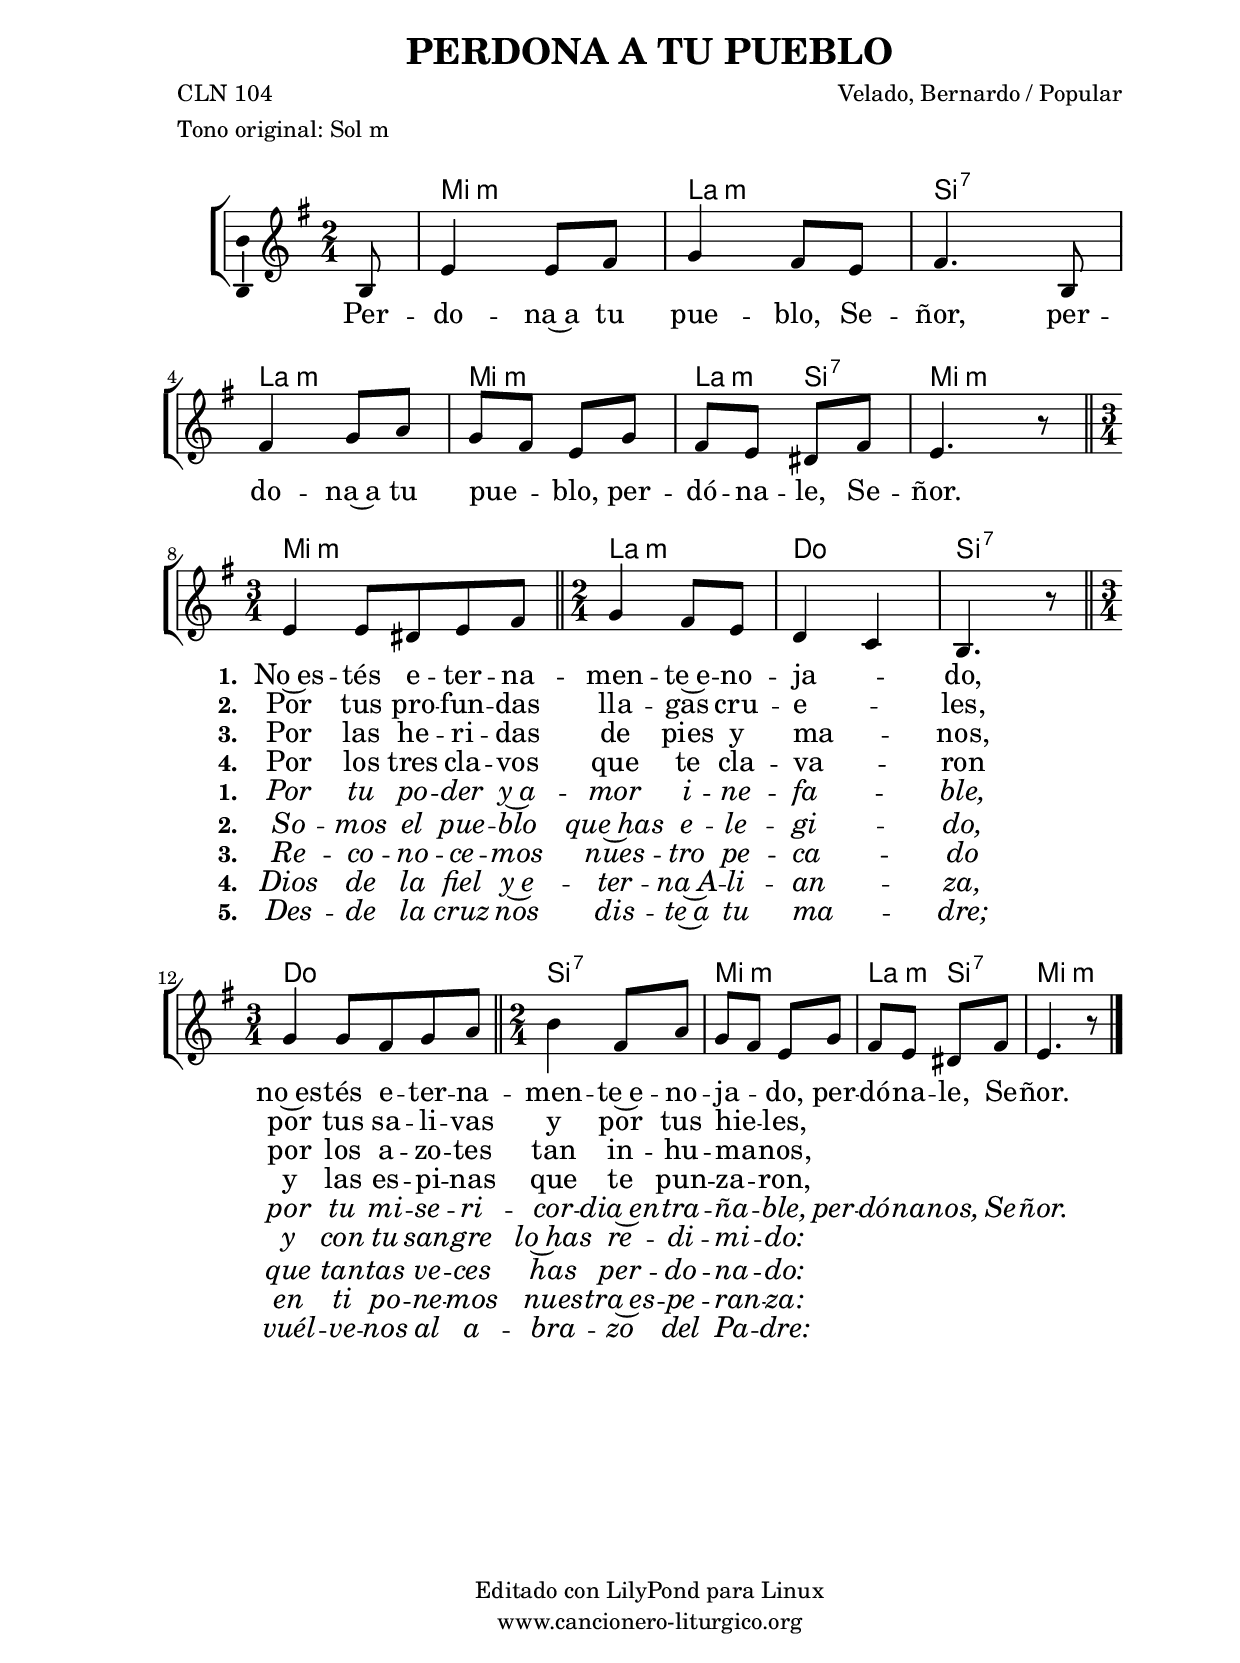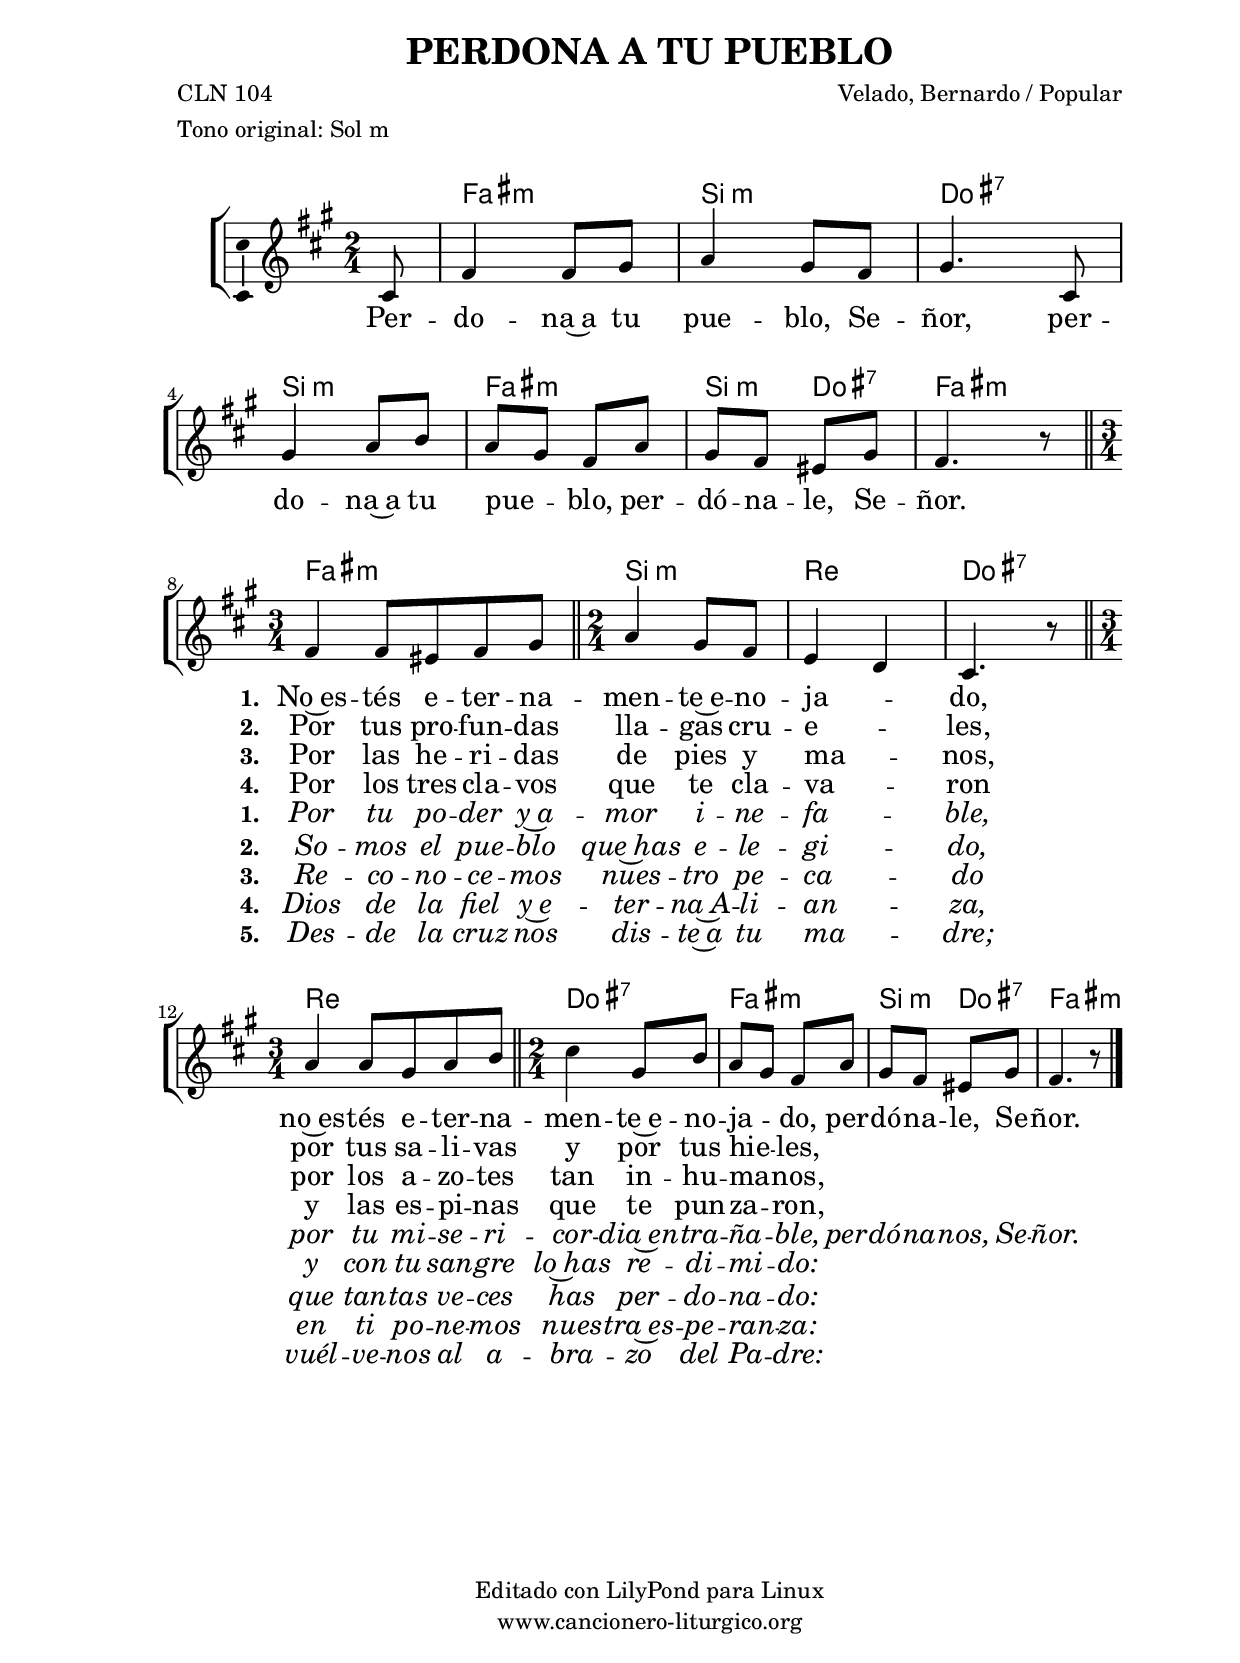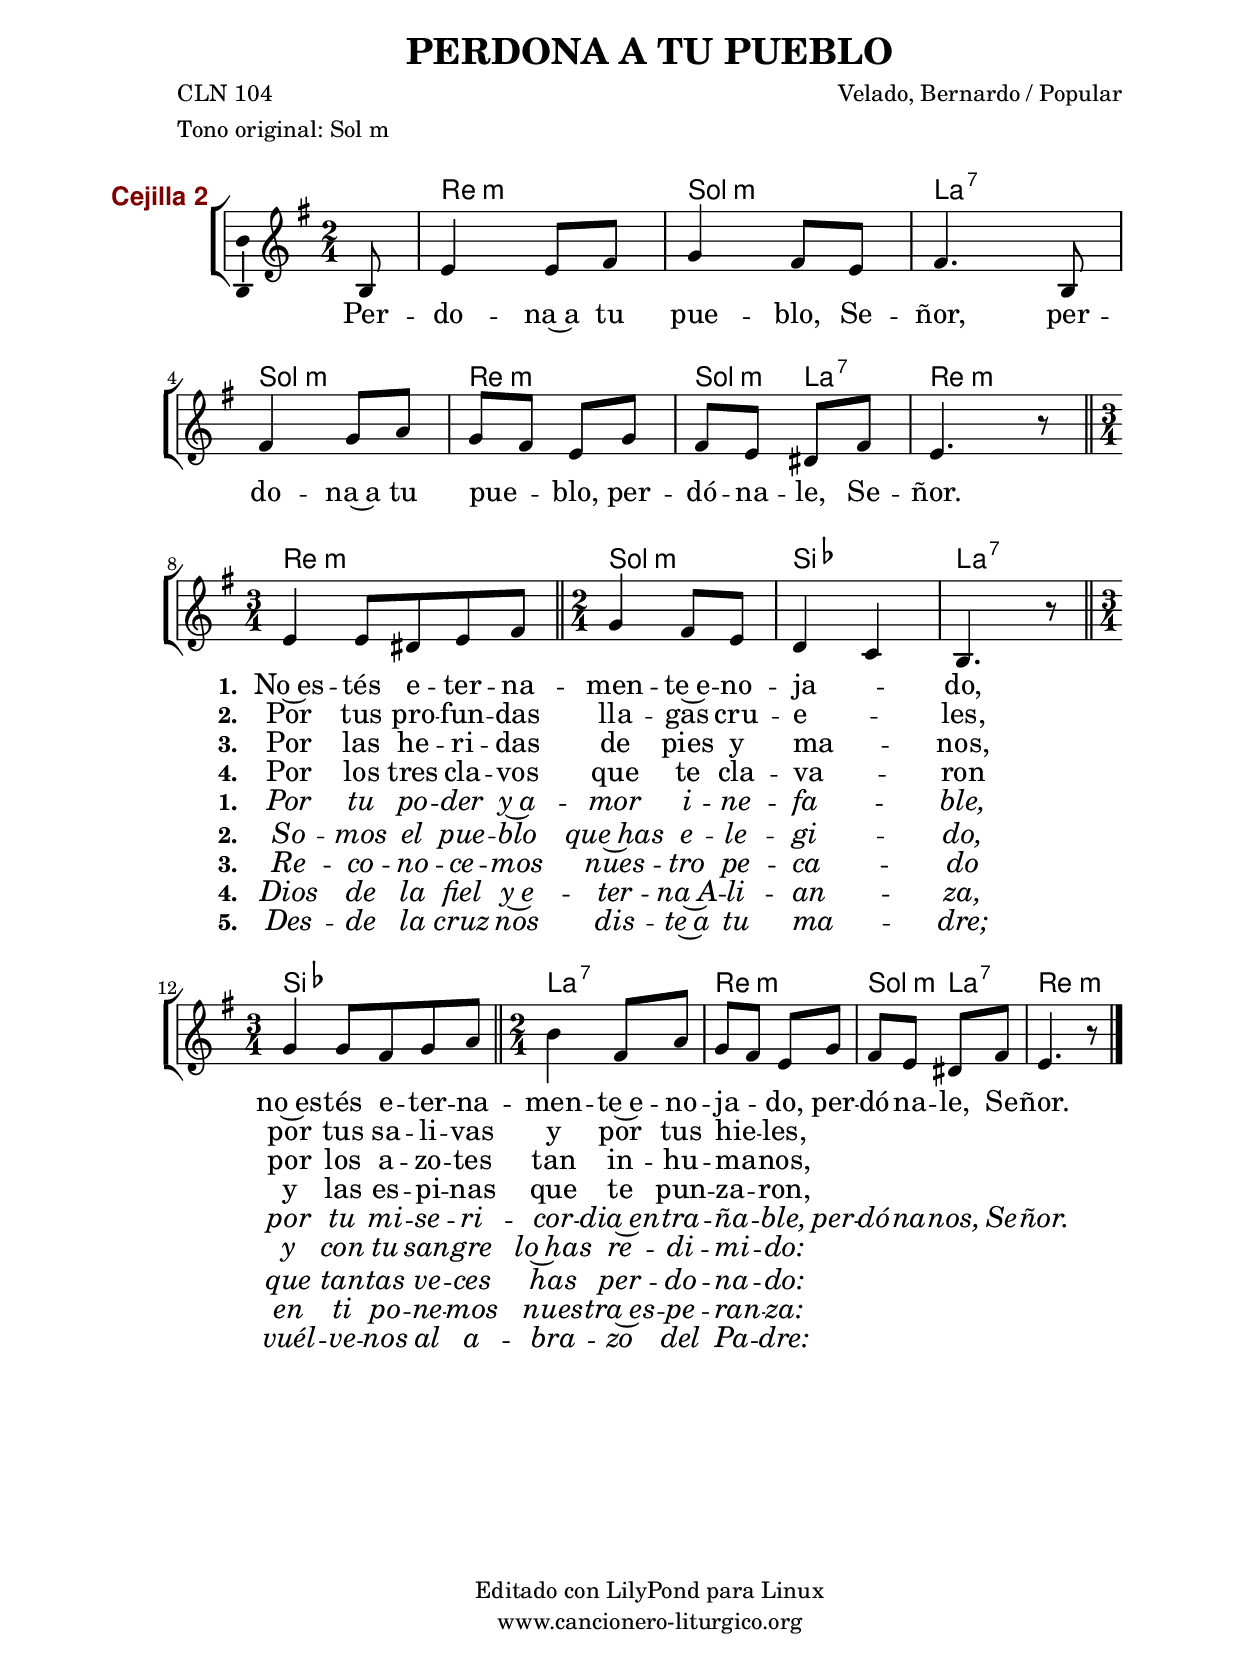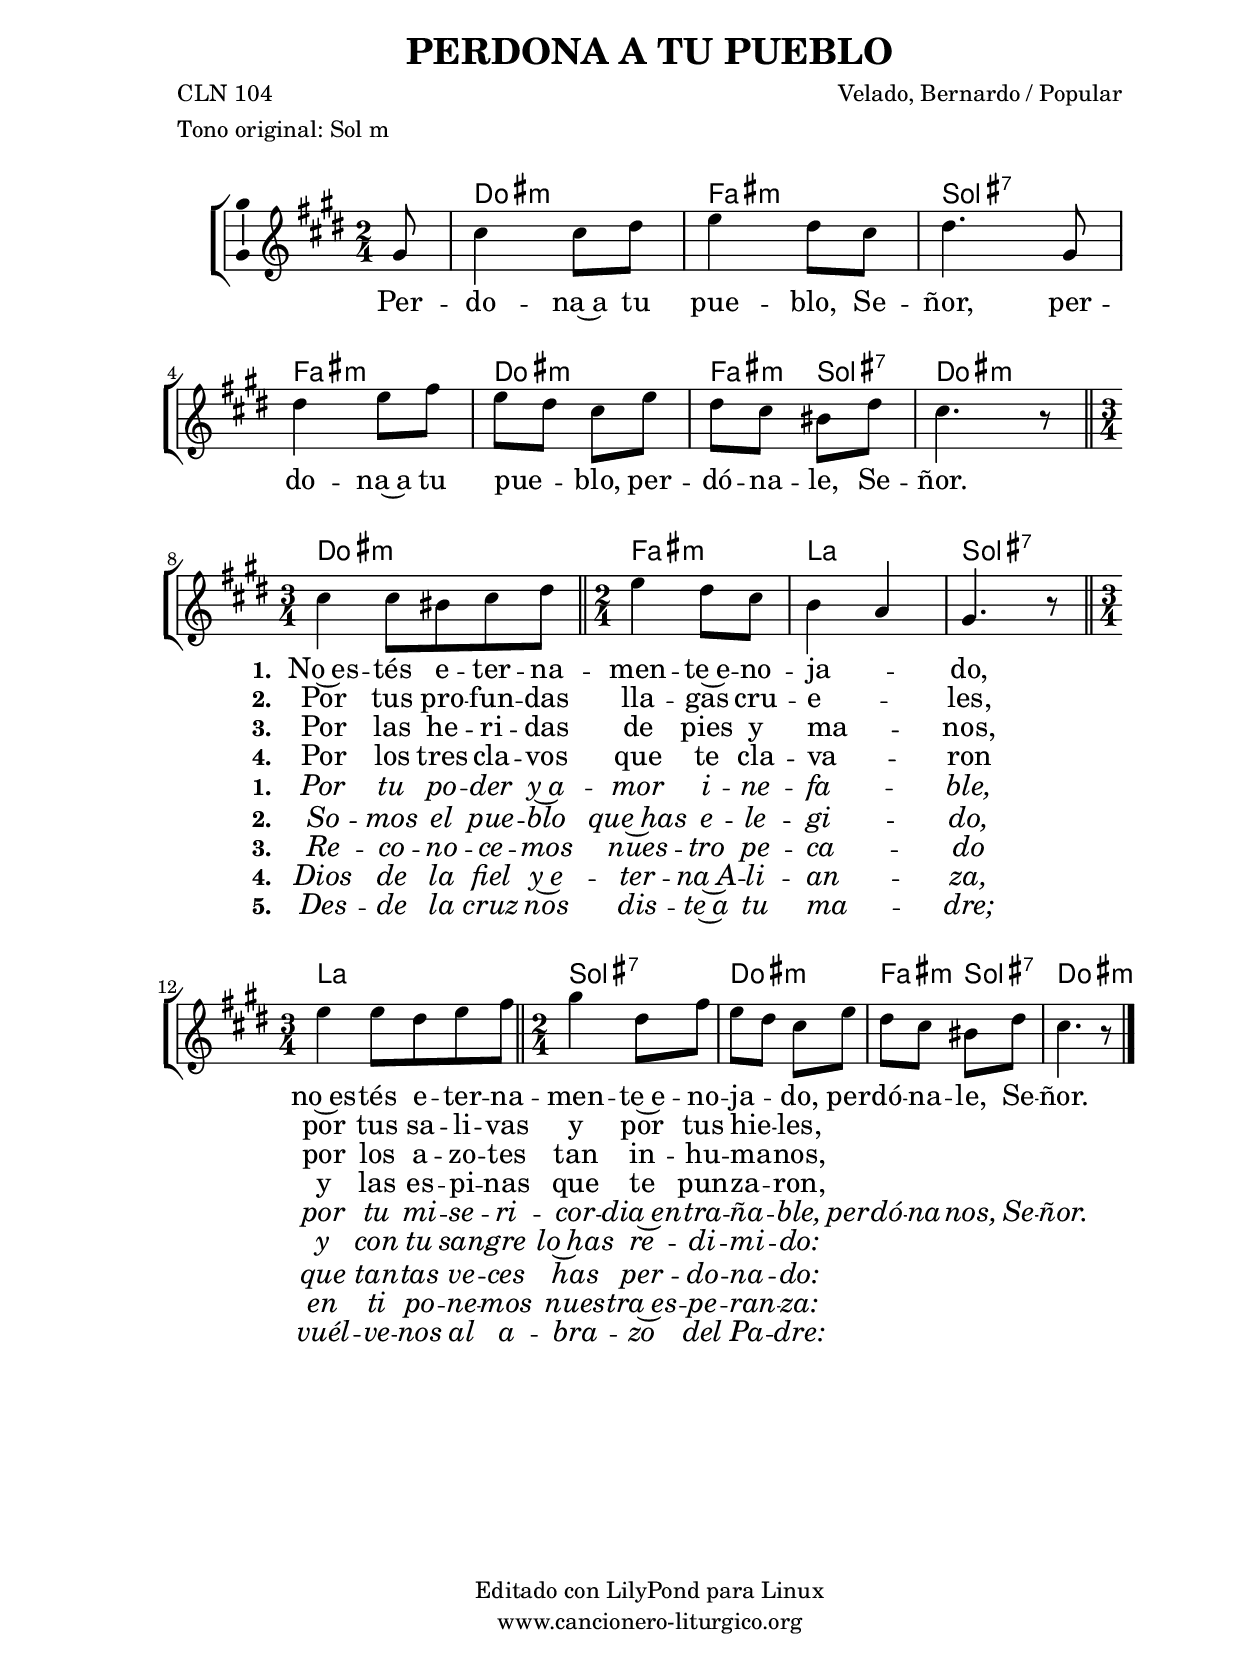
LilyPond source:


italicas=\override LyricText #'font-shape = #'italic

%versión de lilypond para la que se ha escrito esta partitura:
\version "2.16.0"

	%Tamaño papel
	#(set-default-paper-size "a4")
	%Tamaño partitura
	#(set-global-staff-size 20)
	%No responde al pulsar sobre una nota
	#(ly:set-option 'point-and-click #f)

%parámetros del encabezamiento:
\header {
	title = "PERDONA A TU PUEBLO"
	subtitle = ""
	composer = "Velado, Bernardo / Popular"
	poet = "CLN 104"
	meter = "Tono original: Sol m"
	arranger = ""
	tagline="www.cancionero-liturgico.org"
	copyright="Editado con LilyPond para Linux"
	tiempo = "Cuaresma"
	usos = "Kyrie, Comunión, Gracias"
	letra = ""
	}

%parámetros asociados al papel:
\paper  {
	oddHeaderMarkup = \markup {\fill-line { \on-the-fly #not-first-page \fromproperty #'header:title \on-the-fly #not-first-page \fromproperty #'header:composer }}
	evenHeaderMarkup = \markup {\fill-line { \fromproperty #'header:composer \fromproperty #'header:title }}
	#(set-paper-size "a4")
	print-page-number = ##f
	first-page-number = 1
	print-first-page-number = ##f
%	head-separation = 3.0 \cm
	top-margin = 2.0 \cm
	bottom-margin = 0.5\cm
%%%	bottom-margin = -1.0\cm
	left-margin = 3.0 \cm
	line-width = 16.0 \cm 
	indent = 8\mm
	interscoreline = 2.\mm
	between-system-space = 15\mm
%	para que las partituras no llenen la hoja:
	ragged-bottom = ##t
%	idem para la última hoja:
	ragged-last-bottom = ##f
%	para que las partituras llenen el ancho del papel:
	ragged-last = ##f
	after-title-space = 2.5 \cm
page-count=1
system-count=4

	%Flexible Vertical Spacing
%	markup-markup-spacing =
%	#'((basic-distance . 15) (minimum-distance . 15) (padding . 3))
	markup-system-spacing =
	#'((basic-distance . 15) (minimum-distance . 15) (padding . 3))
	system-system-spacing =
	#'((basic-distance . 15) (minimum-distance . 15) (padding . 3))
	score-system-spacing =
	#'((basic-distance . 15) (minimum-distance . 15) (padding . 5))
%	top-system-spacing = % header
%	#'((basic-distance . 8) (minimum-distance . 0) (padding . 0))
%	top-markup-spacing =
%	#'((basic-distance . 20) (minimum-distance . 20) (padding . 0))
	last-bottom-spacing = % footer
	#'((basic-distance . 5) (minimum-distance . 5) (padding . 0))
%	score-markup-spacing =
%	#'((basic-distance . 16) (minimum-distance . 13) (padding . 0))

	}


%parámetros que afectan a toda la partitura:
global =  {
	%clave de sol (G):
	\clef G
	%armadura:
	\transpose g e
	\key g \minor
	\tempo 4=100
	\set Score.tempoHideNote = ##t
	}


acordes = {
	\italianChords
	\chordmode {
	\transpose g e
{

s8
g2:m c:m d:7 c:m g:m c4:m d:7 g2:m

g2.:m c2:m ees d:7
ees2. d2:7 g:m c4:m d:7 g2:m


	}
	}
}



melodia = 
	\transpose g e
{
\time 2/4

\relative c'{

\partial8
d8
g4 g8 a
bes4 a8 g
a4. d,8
a'4 bes8 c
bes8 a g bes
a8 g fis a
g4. r8

\bar "||"
\break

\time 3/4
g4 g8 fis g a

\bar "||"
\time 2/4
bes4 a8 g
f4 ees
d4. r8

\bar "||"
\time 3/4
bes'4 bes8 a bes c

\bar "||"
\time 2/4
d4 a8 c
bes8 a g bes
a8 g fis a
g4. r8

\bar "|."

}
}


texto = \lyricmode {
Per -- do -- na~a tu pue -- blo, Se -- ñor,
per -- do -- na~a tu pue -- _ blo,
per -- dó -- na -- le, Se -- ñor.

\set stanza =#"1. " No~es -- tés e -- ter -- na -- men -- te~e -- no -- ja -- _ do,
no~es -- tés e -- ter -- na -- men -- te~e -- no -- ja -- _ do,
per -- dó -- na -- le, Se -- ñor.
}

textodos = \lyricmode {
\skip1 \skip1 \skip1 \skip1
\skip1 \skip1 \skip1 \skip1
\skip1 \skip1 \skip1 \skip1
\skip1 \skip1 \skip1 \skip1
\skip1 \skip1 \skip1 \skip1
\skip1
\set stanza =#"2. " Por tus pro -- fun -- das lla -- gas cru -- e -- _ les,
por tus sa -- li -- vas y por tus hie -- _ les,
}

textotres = \lyricmode {
\skip1 \skip1 \skip1 \skip1
\skip1 \skip1 \skip1 \skip1
\skip1 \skip1 \skip1 \skip1
\skip1 \skip1 \skip1 \skip1
\skip1 \skip1 \skip1 \skip1
\skip1
\set stanza =#"3. " Por las he -- ri -- das de pies y ma -- _ nos,
por los a -- zo -- tes tan in -- hu -- ma -- _ nos,
}

textocuatro = \lyricmode {
\skip1 \skip1 \skip1 \skip1
\skip1 \skip1 \skip1 \skip1
\skip1 \skip1 \skip1 \skip1
\skip1 \skip1 \skip1 \skip1
\skip1 \skip1 \skip1 \skip1
\skip1
\set stanza =#"4. " Por los tres cla -- vos que te cla -- va -- _ ron
y las es -- pi -- nas que te pun -- za -- _ ron,
}

textocinco = \lyricmode {
\skip1 \skip1 \skip1 \skip1
\skip1 \skip1 \skip1 \skip1
\skip1 \skip1 \skip1 \skip1
\skip1 \skip1 \skip1 \skip1
\skip1 \skip1 \skip1 \skip1
\skip1
\italicas
\set stanza =#"1. " Por tu po -- der y~a -- mor i -- ne -- fa -- _ ble,
por tu mi -- se -- ri -- cor -- dia~en -- tra -- ña -- _ ble,
per -- dó -- na -- nos, Se -- ñor.
}

textoseis = \lyricmode {
\skip1 \skip1 \skip1 \skip1
\skip1 \skip1 \skip1 \skip1
\skip1 \skip1 \skip1 \skip1
\skip1 \skip1 \skip1 \skip1
\skip1 \skip1 \skip1 \skip1
\skip1
\italicas
\set stanza =#"2. " So -- mos el pue -- blo que~has e -- le -- gi -- _ do,
y con tu san -- gre lo~has re -- di -- mi -- _ do:
}

textosiete = \lyricmode {
\skip1 \skip1 \skip1 \skip1
\skip1 \skip1 \skip1 \skip1
\skip1 \skip1 \skip1 \skip1
\skip1 \skip1 \skip1 \skip1
\skip1 \skip1 \skip1 \skip1
\skip1
\italicas
\set stanza =#"3. " Re -- co -- no -- ce -- mos nues -- tro pe -- ca -- _ do
que tan -- tas ve -- ces has per -- do -- na -- _ do:
}

textoocho = \lyricmode {
\skip1 \skip1 \skip1 \skip1
\skip1 \skip1 \skip1 \skip1
\skip1 \skip1 \skip1 \skip1
\skip1 \skip1 \skip1 \skip1
\skip1 \skip1 \skip1 \skip1
\skip1
\italicas
\set stanza =#"4. " Dios de la fiel y~e -- ter -- na~A -- li -- an -- _ za,
en ti po -- ne -- mos nues -- tra~es -- pe -- ran -- _ za:
}

textonueve = \lyricmode {
\skip1 \skip1 \skip1 \skip1
\skip1 \skip1 \skip1 \skip1
\skip1 \skip1 \skip1 \skip1
\skip1 \skip1 \skip1 \skip1
\skip1 \skip1 \skip1 \skip1
\skip1
\italicas
\set stanza =#"5. " Des -- de la cruz nos dis -- te~a tu ma -- _ dre;
vuél -- ve -- nos al a -- bra -- zo del Pa -- _ dre:

}


acordesStaff = \context ChordNames = acordesStaff <<
	\set chordChanges = ##t
	\acordes
	>>


%%%%%%%%%%%%%%%%%%%%%%%%%%%%%%%%%%% CEJILLA %%%%%%%%%%%%%%%%%%%%%%%%%%%%%%%%%%%
acordescejilla = {
%%%	\override ChordNames.ChordName #'font-size = #-1
%%%	\override ChordNames.ChordName #'font-series = #'bold
	\transpose e d {
		\acordes
		}
	}

acordescejillaStaff = \context ChordNames = acordescejillaStaff <<
	\set Staff.instrumentName = \markup \with-color #darkred \larger \bold \sans "Cejilla 2"
	\set chordChanges = ##t
	\acordescejilla
	>>
%%%%%%%%%%%%%%%%%%%%%%%%%%%%%%%%%%% CEJILLA %%%%%%%%%%%%%%%%%%%%%%%%%%%%%%%%%%%


vozStaff = \context Voice = vozStaff
\with {\consists "Ambitus_engraver"}
<<
%	\set Staff.instrumentName = ""
%	\set Staff.shortInstrumentName = ""
%	\set Staff.midiInstrument = #"clarinet"
%	\set Staff.midiInstrument = #"cello"
	\set Staff.midiInstrument = #"flute"
%	\set Staff.midiInstrument = #"electric guitar (jazz)"
%	\set Staff.midiInstrument = #"english horn"
%	\set Staff.midiInstrument = #"violin"
%	\set Staff.midiInstrument = #"glockenspiel"
	\set Staff.midiMinimumVolume = #0.7
	\set Staff.midiMaximumVolume = #0.9
	\global
	\melodia
	>>


textoStaff = \context Lyrics = textoStaff <<
	\lyricsto vozStaff \texto
	>>

textodosStaff = \context Lyrics = textodosStaff <<
	\lyricsto vozStaff \textodos
	>>

textotresStaff = \context Lyrics = textotresStaff <<
	\lyricsto vozStaff \textotres
	>>

textocuatroStaff = \context Lyrics = textocuatroStaff <<
	\lyricsto vozStaff \textocuatro
	>>

textocincoStaff = \context Lyrics = textocincoStaff <<
	\lyricsto vozStaff \textocinco
	>>

textoseisStaff = \context Lyrics = textoseisStaff <<
	\lyricsto vozStaff \textoseis
	>>

textosieteStaff = \context Lyrics = textosieteStaff <<
	\lyricsto vozStaff \textosiete
	>>

textoochoStaff = \context Lyrics = textoochoStaff <<
	\lyricsto vozStaff \textoocho
	>>

textonueveStaff = \context Lyrics = textonueveStaff <<
	\lyricsto vozStaff \textonueve
	>>


\book {
	\score {
		\context ChoirStaff {
			\override StaffGroup.SystemStartBracket #'collapse-height = #1
			\override Score.SystemStartBar #'collapse-height = #1
			<<
			\acordesStaff
			\vozStaff
			\textoStaff
			\textodosStaff
			\textotresStaff
			\textocuatroStaff
			\textocincoStaff
			\textoseisStaff
			\textosieteStaff
			\textoochoStaff
			\textonueveStaff
			>>
			}
		\layout {
	    		\context {
				\Lyrics
				\override LyricText #'font-size = #2
				}
	   		 \context {
				\Score
				\override StaffSymbol #'staff-space = #(magstep +3)
				}
			}
		}
	\score {
		\unfoldRepeats
		\context ChoirStaff {
			<<
			\acordesStaff
			\vozStaff
			>>
			}
		\midi {
	  		\context {
	  			\Score
				tempoWholesPerMinute = #(ly:make-moment 70 4)
				}
			}
		}
	}


%Partitura para guitarra
#(define output-suffix "G")
\book {
	\score {
		\context ChoirStaff {
			\override StaffGroup.SystemStartBracket #'collapse-height = #1
			\override Score.SystemStartBar #'collapse-height = #1
			<<
			\acordescejillaStaff
			\vozStaff
			\textoStaff
			\textodosStaff
			\textotresStaff
			\textocuatroStaff
			\textocincoStaff
			\textoseisStaff
			\textosieteStaff
			\textoochoStaff
			\textonueveStaff
			>>
			}
		\layout {
%%%%%%%%%%%%%%%%%%%%%%%%%%%%%%%%%%% CEJILLA %%%%%%%%%%%%%%%%%%%%%%%%%%%%%%%%%%%
			\context {
				\ChordNames \consists Instrument_name_engraver
				}
%%%%%%%%%%%%%%%%%%%%%%%%%%%%%%%%%%% CEJILLA %%%%%%%%%%%%%%%%%%%%%%%%%%%%%%%%%%%
	    		\context {
				\Lyrics
				\override LyricText #'font-size = #2
				}
	   		 \context {
				\Score
				\override StaffSymbol #'staff-space = #(magstep +3)
				}
			}
		}
	}


#(define output-suffix "C")
\book {
	\score {
		\context ChoirStaff {
			\override StaffGroup.SystemStartBracket #'collapse-height = #1
			\override Score.SystemStartBar #'collapse-height = #1
\transpose c d
			<<
			\acordesStaff
			\vozStaff
			\textoStaff
			\textodosStaff
			\textotresStaff
			\textocuatroStaff
			\textocincoStaff
			\textoseisStaff
			\textosieteStaff
			\textoochoStaff
			\textonueveStaff
			>>
			}
		\layout {
	    		\context {
				\Lyrics
				\override LyricText #'font-size = #2
				}
	   		 \context {
				\Score
				\override StaffSymbol #'staff-space = #(magstep +3)
				}
			}
		}
	}


#(define output-suffix "S")
\book {
	\score {
		\context ChoirStaff {
			\override StaffGroup.SystemStartBracket #'collapse-height = #1
			\override Score.SystemStartBar #'collapse-height = #1
\transpose c a
			<<
			\acordesStaff
			\vozStaff
			\textoStaff
			\textodosStaff
			\textotresStaff
			\textocuatroStaff
			\textocincoStaff
			\textoseisStaff
			\textosieteStaff
			\textoochoStaff
			\textonueveStaff
			>>
			}
		\layout {
	    		\context {
				\Lyrics
				\override LyricText #'font-size = #2
				}
	   		 \context {
				\Score
				\override StaffSymbol #'staff-space = #(magstep +3)
				}
			}
		}
	}


